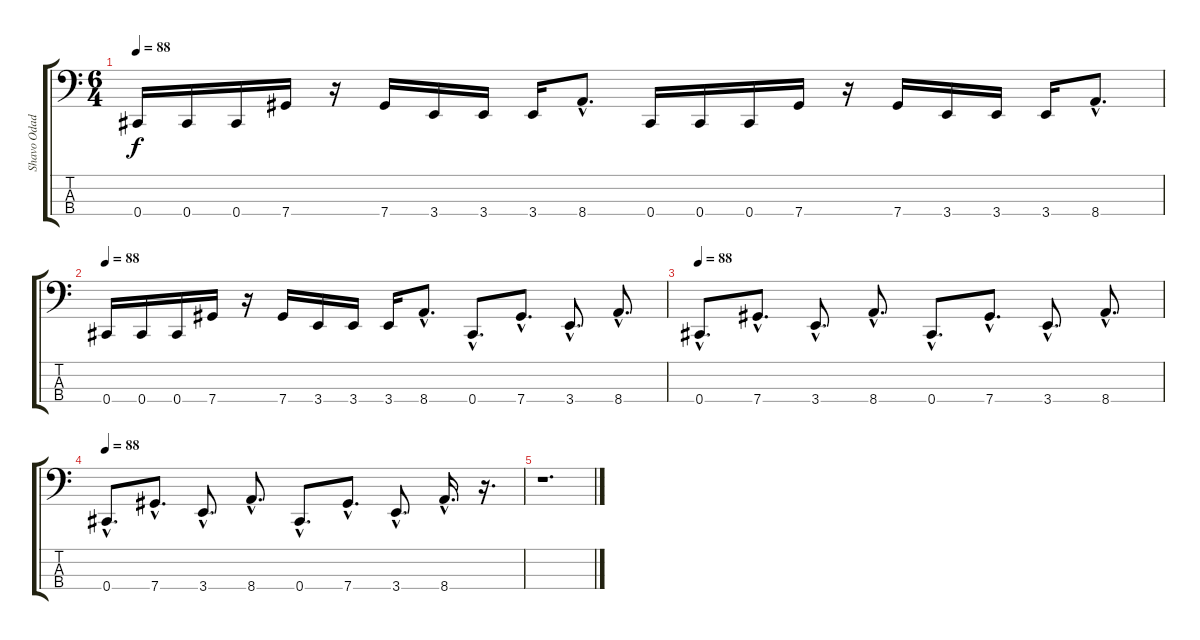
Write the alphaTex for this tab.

\track ("Shavo Odadjian" "Shavo Odad") {instrument electricbassfinger}
\staff {score tabs}
\tuning (Gb2 Db2 Ab1 Db1) {hide}
\ts (6 4)
\tempo 88
\clef f4
\ks c
0.4.16{dy f} 0.4.16 0.4.16 7.4.16 r.16 7.4.16 3.4.16 3.4.16 3.4.16 8.4{hac}.8{d} 0.4.16 0.4.16 0.4.16 7.4.16 r.16 7.4.16 3.4.16 3.4.16 3.4.16 8.4{hac}.8{d} |
\tempo 88
0.4.16 0.4.16 0.4.16 7.4.16 r.16 7.4.16 3.4.16 3.4.16 3.4.16 8.4{hac}.8{d} 0.4{hac}.8{d} 7.4{hac}.8{d} 3.4{hac}.8{d} 8.4{hac}.8{d} |
\tempo 88
0.4{hac}.8{d} 7.4{hac}.8{d} 3.4{hac}.8{d} 8.4{hac}.8{d} 0.4{hac}.8{d} 7.4{hac}.8{d} 3.4{hac}.8{d} 8.4{hac}.8{d} |
\tempo 88
0.4{hac}.8{d} 7.4{hac}.8{d} 3.4{hac}.8{d} 8.4{hac}.8{d} 0.4{hac}.8{d} 7.4{hac}.8{d} 3.4{hac}.8{d} 8.4{hac}.16{d} r.16{d} |
r.1{d}
